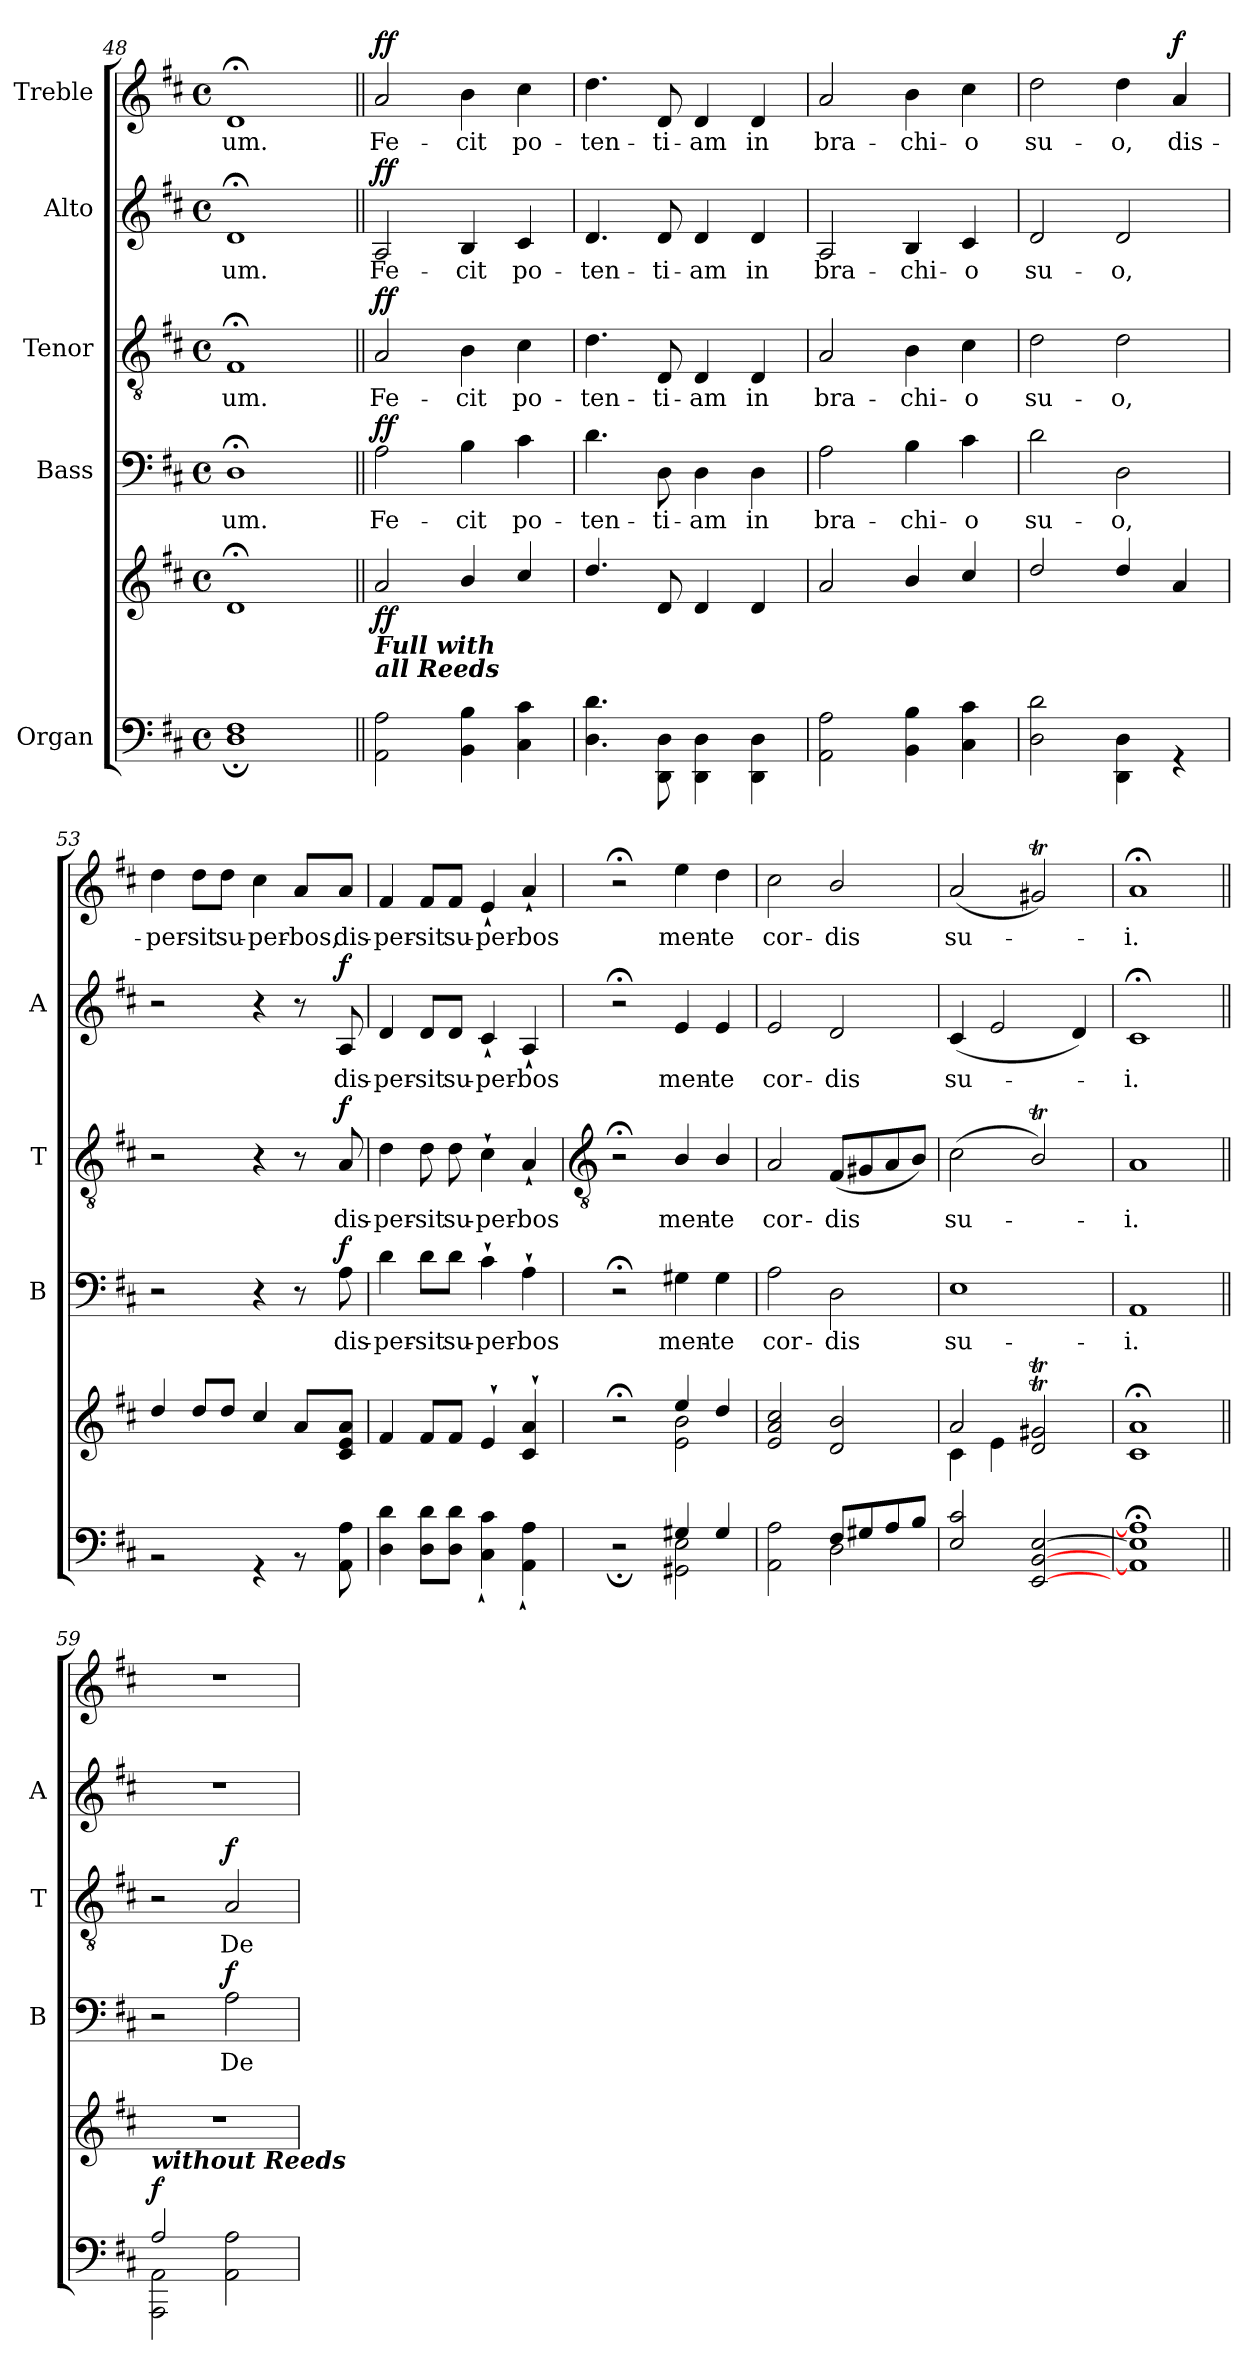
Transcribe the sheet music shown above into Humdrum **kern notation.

**kern	**kern	**dynam	**kern	**text	**dynam	**kern	**text	**dynam	**kern	**text	**dynam	**kern	**text	**dynam
*part5	*part5	*part5	*part4	*part4	*part4	*part3	*part3	*part3	*part2	*part2	*part2	*part1	*part1	*part1
*staff6	*staff5	*staff5/6	*staff4	*staff4	*staff4	*staff3	*staff3	*staff3	*staff2	*staff2	*staff2	*staff1	*staff1	*staff1
*I"Organ	*	*	*I"Bass	*	*	*I"Tenor	*	*	*I"Alto	*	*	*I"Treble	*	*
*	*	*	*I'B	*	*	*I'T	*	*	*I'A	*	*	*	*	*
*clefF4	*clefG2	*	*clefF4	*	*	*clefGv2	*	*	*clefG2	*	*	*clefG2	*	*
*k[f#c#]	*k[f#c#]	*	*k[f#c#]	*	*	*k[f#c#]	*	*	*k[f#c#]	*	*	*k[f#c#]	*	*
*D:	*D:	*	*D:	*	*	*D:	*	*	*D:	*	*	*D:	*	*
*M4/4	*M4/4	*	*M4/4	*	*	*M4/4	*	*	*M4/4	*	*	*M4/4	*	*
*met(c)	*met(c)	*	*met(c)	*	*	*met(c)	*	*	*met(c)	*	*	*met(c)	*	*
=48	=48	=48	=48	=48	=48	=48	=48	=48	=48	=48	=48	=48	=48	=48
*^	*^	*	*	*	*	*	*	*	*	*	*	*	*	*
!	!	!	!	!	!	!LO:LY:b	!	!	!LO:LY:b	!	!	!LO:LY:b	!	!	!LO:LY:b	!
1ryy	1D; 1F#;	1d;<	1ryy	.	1D;<	um.	.	1F#;<	um.	.	1d;<	um.	.	1d;<	um.	.
=49||	=49||	=49||	=49||	=49||	=49||	=49||	=49||	=49||	=49||	=49||	=49||	=49||	=49||	=49||	=49||	=49||
!	!	!LO:TX:b:Bi:t=Full with \nall Reeds	!	!	!	!	!	!	!	!	!	!	!	!	!	!
!	!	!	!	!LO:DY:b	!	!LO:LY:b	!LO:DY:b	!	!LO:LY:b	!LO:DY:b	!	!LO:LY:b	!LO:DY:b	!	!LO:LY:b	!LO:DY:b
1ryy	2AA 2A	2a	1ryy	ff	2A	Fe-	ff	2A	Fe-	ff	2A	Fe-	ff	2a	Fe-	ff
!	!	!	!	!	!	!LO:LY:b	!	!	!LO:LY:b	!	!	!LO:LY:b	!	!	!LO:LY:b	!
.	4BB 4B	4b	.	.	4B	-cit	.	4B	-cit	.	4B	-cit	.	4b	-cit	.
!	!	!	!	!	!	!LO:LY:b	!	!	!LO:LY:b	!	!	!LO:LY:b	!	!	!LO:LY:b	!
.	4C# 4c#	4cc#	.	.	4c#	po-	.	4c#	po-	.	4c#	po-	.	4cc#	po-	.
=50	=50	=50	=50	=50	=50	=50	=50	=50	=50	=50	=50	=50	=50	=50	=50	=50
!	!	!	!	!	!	!LO:LY:b	!	!	!LO:LY:b	!	!	!LO:LY:b	!	!	!LO:LY:b	!
1ryy	4.D 4.d	4.dd	1ryy	.	4.d	-ten-	.	4.d	-ten-	.	4.d	-ten-	.	4.dd	-ten-	.
!	!	!	!	!	!	!LO:LY:b	!	!	!LO:LY:b	!	!	!LO:LY:b	!	!	!LO:LY:b	!
.	8DD 8D	8d	.	.	8D	-ti-	.	8D	-ti-	.	8d	-ti-	.	8d	-ti-	.
!	!	!	!	!	!	!LO:LY:b	!	!	!LO:LY:b	!	!	!LO:LY:b	!	!	!LO:LY:b	!
.	4DD 4D	4d	.	.	4D	-am	.	4D	-am	.	4d	-am	.	4d	-am	.
!	!	!	!	!	!	!LO:LY:b	!	!	!LO:LY:b	!	!	!LO:LY:b	!	!	!LO:LY:b	!
.	4DD 4D	4d	.	.	4D	in	.	4D	in	.	4d	in	.	4d	in	.
=51	=51	=51	=51	=51	=51	=51	=51	=51	=51	=51	=51	=51	=51	=51	=51	=51
!	!	!	!	!	!	!LO:LY:b	!	!	!LO:LY:b	!	!	!LO:LY:b	!	!	!LO:LY:b	!
1ryy	2AA 2A	2a	1ryy	.	2A	bra-	.	2A	bra-	.	2A	bra-	.	2a	bra-	.
!	!	!	!	!	!	!LO:LY:b	!	!	!LO:LY:b	!	!	!LO:LY:b	!	!	!LO:LY:b	!
.	4BB 4B	4b	.	.	4B	-chi-	.	4B	-chi-	.	4B	-chi-	.	4b	-chi-	.
!	!	!	!	!	!	!LO:LY:b	!	!	!LO:LY:b	!	!	!LO:LY:b	!	!	!LO:LY:b	!
.	4C# 4c#	4cc#	.	.	4c#	-o	.	4c#	-o	.	4c#	-o	.	4cc#	-o	.
=52	=52	=52	=52	=52	=52	=52	=52	=52	=52	=52	=52	=52	=52	=52	=52	=52
!	!	!	!	!	!	!LO:LY:b	!	!	!LO:LY:b	!	!	!LO:LY:b	!	!	!LO:LY:b	!
1ryy	2D 2d	2dd	1ryy	.	2d	su-	.	2d	su-	.	2d	su-	.	2dd	su-	.
!	!	!	!	!	!	!LO:LY:b	!	!	!LO:LY:b	!	!	!LO:LY:b	!	!	!LO:LY:b	!
.	4DD 4D	4dd	.	.	2D	-o,	.	2d	-o,	.	2d	-o,	.	4dd	-o,	.
!	!	!	!	!	!	!	!	!	!	!	!	!	!	!	!LO:LY:b	!LO:DY:b
.	4r	4a	.	.	.	.	.	.	.	.	.	.	.	4a	dis-	f
=53	=53	=53	=53	=53	=53	=53	=53	=53	=53	=53	=53	=53	=53	=53	=53	=53
!	!	!	!	!	!	!	!	!	!	!	!	!	!	!	!LO:LY:b	!
1ryy	2r	4dd	1ryy	.	2r	.	.	2r	.	.	2r	.	.	4dd	-per-	.
!	!	!	!	!	!	!	!	!	!	!	!	!	!	!	!LO:LY:b	!
.	.	8ddL	.	.	.	.	.	.	.	.	.	.	.	8dd\L	-sit	.
!	!	!	!	!	!	!	!	!	!	!	!	!	!	!	!LO:LY:b	!
.	.	8ddJ	.	.	.	.	.	.	.	.	.	.	.	8dd\J	su-	.
!	!	!	!	!	!	!	!	!	!	!	!	!	!	!	!LO:LY:b	!
.	4r	4cc#	.	.	4r	.	.	4r	.	.	4r	.	.	4cc#	-per-	.
!	!	!	!	!	!	!	!	!	!	!	!	!	!	!	!LO:LY:b	!
.	8r	8aL	.	.	8r	.	.	8r	.	.	8r	.	.	8a/L	-bos,	.
!	!	!	!	!	!	!LO:LY:b	!LO:DY:b	!	!LO:LY:b	!LO:DY:b	!	!LO:LY:b	!LO:DY:b	!	!LO:LY:b	!
.	8AA 8A	8c# 8e 8aJ	.	.	8A	dis-	f	8A	dis-	f	8A	dis-	f	8a/J	dis-	.
=54	=54	=54	=54	=54	=54	=54	=54	=54	=54	=54	=54	=54	=54	=54	=54	=54
!	!	!	!	!	!	!LO:LY:b	!	!	!LO:LY:b	!	!	!LO:LY:b	!	!	!LO:LY:b	!
1ryy	4D 4d	4f#	1ryy	.	4d	-per-	.	4d	-per-	.	4d	-per-	.	4f#	-per-	.
!	!	!	!	!	!	!LO:LY:b	!	!	!LO:LY:b	!	!	!LO:LY:b	!	!	!LO:LY:b	!
.	8D 8dL	8f#L	.	.	8d\L	-sit	.	8d	-sit	.	8d/L	-sit	.	8f#/L	-sit	.
!	!	!	!	!	!	!LO:LY:b	!	!	!LO:LY:b	!	!	!LO:LY:b	!	!	!LO:LY:b	!
.	8D 8dJ	8f#J	.	.	8d\J	su-	.	8d	su-	.	8d/J	su-	.	8f#/J	su-	.
!	!	!	!	!	!	!LO:LY:b	!	!	!LO:LY:b	!	!	!LO:LY:b	!	!	!LO:LY:b	!
.	4C#` 4c#`	4e`	.	.	4c#`	-per-	.	4c#`	-per-	.	4c#`	-per-	.	4e`	-per-	.
!	!	!	!	!	!	!LO:LY:b	!	!	!LO:LY:b	!	!	!LO:LY:b	!	!	!LO:LY:b	!
.	4AA` 4A`	4c#` 4a`	.	.	4A`	-bos	.	4A`	-bos	.	4A`	-bos	.	4a`	-bos	.
!!LO:LB:g=z
=55	=55	=55	=55	=55	=55	=55	=55	=55	=55	=55	=55	=55	=55	=55	=55	=55
*	*	*	*	*	*	*	*	*clefGv2	*	*	*	*	*	*	*	*
2ryy	2r;	2r;<	2ryy	.	2r;<	.	.	2r;<	.	.	2r;<	.	.	2r;<	.	.
!	!	!	!	!	!	!LO:LY:b	!	!	!LO:LY:b	!	!	!LO:LY:b	!	!	!LO:LY:b	!
4G#X/	2GG#X\ 2E\	4ee/	2e\ 2b\	.	4G#X	men-	.	4B/	men-	.	4e	men-	.	4ee	men-	.
!	!	!	!	!	!	!LO:LY:b	!	!	!LO:LY:b	!	!	!LO:LY:b	!	!	!LO:LY:b	!
4G#/	.	4dd/	.	.	4G#	-te	.	4B/	-te	.	4e	-te	.	4dd	-te	.
=56	=56	=56	=56	=56	=56	=56	=56	=56	=56	=56	=56	=56	=56	=56	=56	=56
*	*^	*	*	*	*	*	*	*	*	*	*	*	*	*	*	*
!	!	!	!	!	!	!	!LO:LY:b	!	!	!LO:LY:b	!	!	!LO:LY:b	!	!	!LO:LY:b	!
2ryy	2AA 2A	1ryy	2e 2a 2cc#	2ryy	.	2A	cor-	.	2A	cor-	.	2e	cor-	.	2cc#	cor-	.
!	!	!	!	!	!	!	!LO:LY:b	!	!	!LO:LY:b	!	!	!LO:LY:b	!	!	!LO:LY:b	!
8F#/L	2D	.	2d 2b	2ryy	.	2D	-dis	.	(<8F#L	-dis	.	2d	-dis	.	2b/	-dis	.
8G#X/	.	.	.	.	.	.	.	.	8G#X	.	.	.	.	.	.	.	.
8A/	.	.	.	.	.	.	.	.	8A	.	.	.	.	.	.	.	.
8B/J	.	.	.	.	.	.	.	.	8BJ)	.	.	.	.	.	.	.	.
*	*v	*v	*	*	*	*	*	*	*	*	*	*	*	*	*	*	*
=57	=57	=57	=57	=57	=57	=57	=57	=57	=57	=57	=57	=57	=57	=57	=57	=57
!	!	!	!	!	!	!LO:LY:b	!	!	!LO:LY:b	!	!	!LO:LY:b	!	!	!LO:LY:b	!
2E 2c#	1ryy	2a	4c#\	.	1E	su-	.	(<2c#	su-	.	(<4c#	su-	.	(<2a	su-	.
.	.	.	4e\	.	.	.	.	.	.	.	2e	.	.	.	.	.
[2EE [2BB [2E	.	2dT 2g#XT	2ryy	.	.	.	.	2BT/)	.	.	.	.	.	2g#Xt)	.	.
.	.	.	.	.	.	.	.	.	.	.	4d)	.	.	.	.	.
=58	=58	=58	=58	=58	=58	=58	=58	=58	=58	=58	=58	=58	=58	=58	=58	=58
!	!	!	!	!	!	!LO:LY:b	!	!	!LO:LY:b	!	!	!LO:LY:b	!	!	!LO:LY:b	!
1AA]; 1E]; 1A];	1ryy	1c#;< 1a;<	1ryy	.	1AA	-i.	.	1A	i.	.	1c#;<	i.	.	1a;<	i.	.
=59||	=59||	=59||	=59||	=59||	=59||	=59||	=59||	=59||	=59||	=59||	=59||	=59||	=59||	=59||	=59||	=59||
*	*^	*	*	*	*	*	*	*	*	*	*	*	*	*	*	*
!	!	!	!LO:TX:b:Bi:t=without Reeds	!	!	!	!	!	!	!	!	!	!	!	!	!	!
!	!	!	!	!	!LO:DY:a=2	!	!	!	!	!	!	!	!	!	!	!	!
2A/	2AAA\ 2AA\	1ryy	1r	2ryy	f	2r	.	.	2r	.	.	1r	.	.	1r	.	.
!	!	!	!	!	!	!	!LO:LY:b	!LO:DY:b	!	!LO:LY:b	!LO:DY:b	!	!	!	!	!	!
2ryy	2AA 2A	.	.	2ryy	.	2A	De-	f	2A	De-	f	.	.	.	.	.	.
*v	*v	*v	*	*	*	*	*	*	*	*	*	*	*	*	*	*	*
*	*v	*v	*	*	*	*	*	*	*	*	*	*	*	*	*
=	=	=	=	=	=	=	=	=	=	=	=	=	=	=
*-	*-	*-	*-	*-	*-	*-	*-	*-	*-	*-	*-	*-	*-	*-
